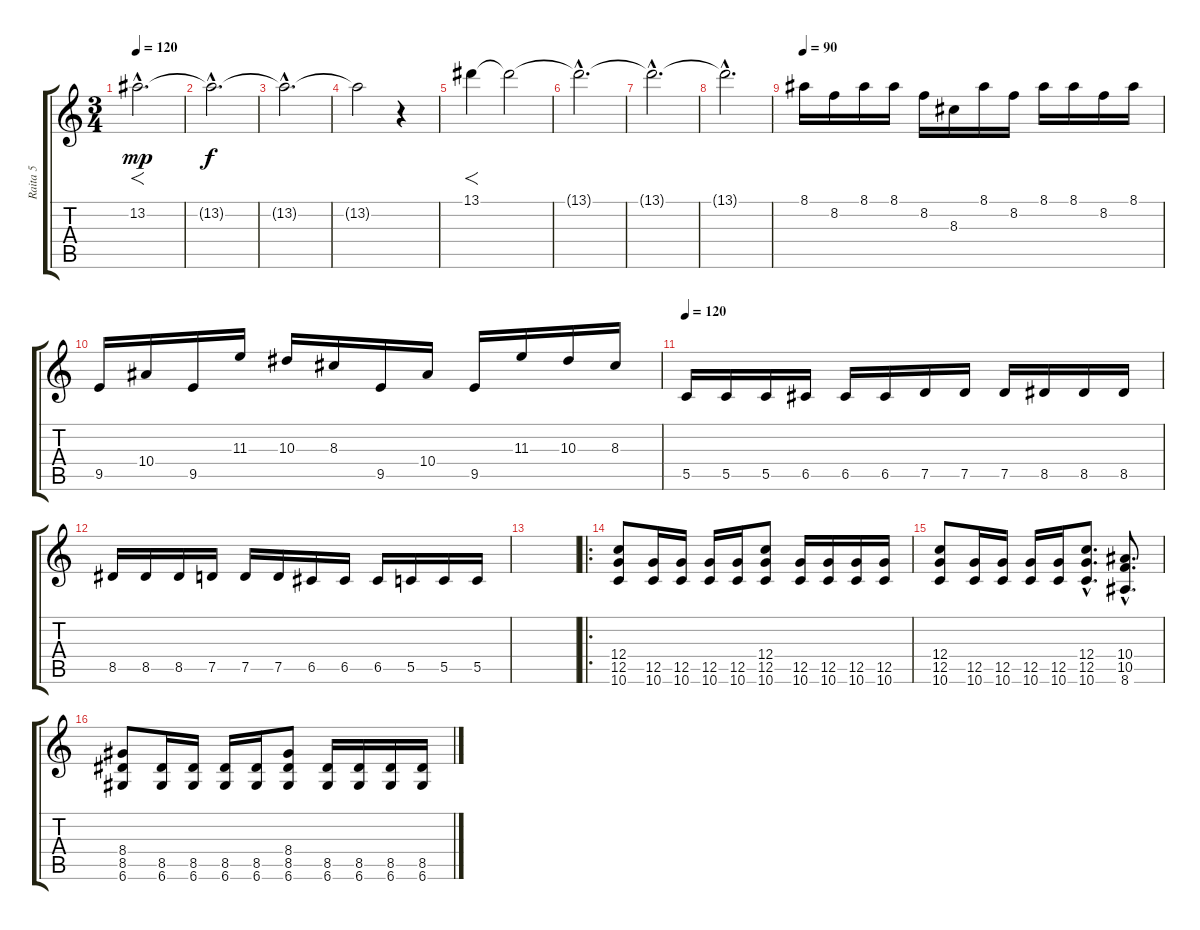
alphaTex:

\track ("Raita 5" "Raita 5") {instrument overdrivenguitar}
\staff {score tabs}
\tuning (D4 A3 F3 C3 G2 D2) {hide}
\ts (3 4)
\tempo 120
\tempo 90
\tempo 120
\clef g2
\ks c
13.2{hac}.2{f d dy mp instrument overdrivenguitar} |
13.2{hac t}.2{d dy f} |
13.2{hac t}.2{d} |
13.2{t}.2 r.4 |
13.1.4{f} 13.1{t}.2 |
13.1{hac t}.2{d} |
13.1{hac t}.2{d} |
13.1{hac t}.2{d} |
\tempo 90
8.1.16 8.2.16 8.1.16 8.1.16 8.2.16 8.3.16 8.1.16 8.2.16 8.1.16 8.1.16 8.2.16 8.1.16 |
9.5.16 10.4.16 9.5.16 11.3.16 10.3.16 8.3.16 9.5.16 10.4.16 9.5.16 11.3.16 10.3.16 8.3.16 |
\tempo 120
5.5.16 5.5.16 5.5.16 6.5.16 6.5.16 6.5.16 7.5.16 7.5.16 7.5.16 8.5.16 8.5.16 8.5.16 |
8.5.16 8.5.16 8.5.16 7.5.16 7.5.16 7.5.16 6.5.16 6.5.16 6.5.16 5.5.16 5.5.16 5.5.16 |
|
\ro
(12.4 12.5 10.6).8 (12.5 10.6).16 (12.5 10.6).16 (12.5 10.6).16 (12.5 10.6).16 (12.4 12.5 10.6).8 (12.5 10.6).16 (12.5 10.6).16 (12.5 10.6).16 (12.5 10.6).16 |
(12.4 12.5 10.6).8 (12.5 10.6).16 (12.5 10.6).16 (12.5 10.6).16 (12.5 10.6).16 (12.4{hac} 12.5{hac} 10.6{hac}).8{d} (10.4{hac} 10.5{hac} 8.6{hac}).8{d} |
(8.4 8.5 6.6).8 (8.5 6.6).16 (8.5 6.6).16 (8.5 6.6).16 (8.5 6.6).16 (8.4 8.5 6.6).8 (8.5 6.6).16 (8.5 6.6).16 (8.5 6.6).16 (8.5 6.6).16
